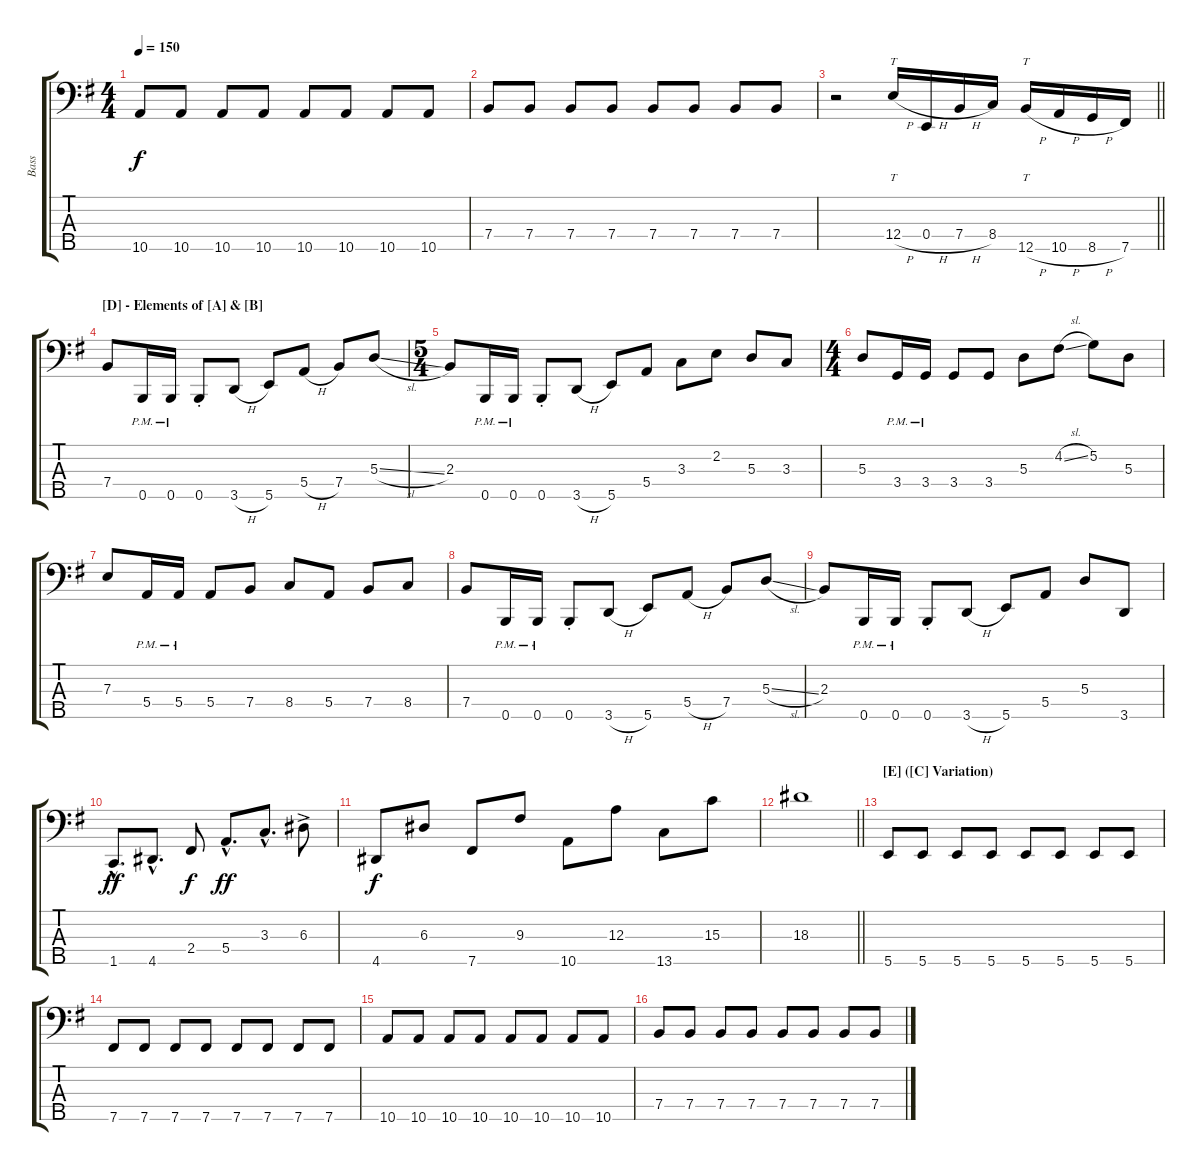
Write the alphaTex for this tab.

\track ("Bass" "Bass") {instrument electricbassfinger}
\staff {score tabs}
\tuning (G2 D2 A1 E1 B0) {hide}
\ts (4 4)
\tempo 150
\clef f4
\ks eminor
10.5.8{dy f} 10.5.8 10.5.8 10.5.8 10.5.8 10.5.8 10.5.8 10.5.8 |
7.4.8 7.4.8 7.4.8 7.4.8 7.4.8 7.4.8 7.4.8 7.4.8 |
\barLineRight lightlight
r.2 12.4{h}.16{tt} 0.4{h}.16 7.4{h}.16 8.4.16 12.5{h}.16{tt} 10.5{h}.16 8.5{h}.16 7.5.16 |
\section ("" "[D] - Elements of [A] & [B]")
7.4.8 0.5{pm}.16 0.5{pm}.16 0.5{st}.8 3.5{h}.8 5.5.8 5.4{h}.8 7.4.8 5.3{sl}.8 |
\ts (5 4)
2.3.8 0.5{pm}.16 0.5{pm}.16 0.5{st}.8 3.5{h}.8 5.5.8 5.4.8 3.3.8 2.2.8 5.3.8 3.3.8 |
\ts (4 4)
5.3.8 3.4{pm}.16 3.4{pm}.16 3.4.8 3.4.8 5.3.8 4.2{sl}.8 5.2.8 5.3.8 |
7.3.8 5.4{pm}.16 5.4{pm}.16 5.4.8 7.4.8 8.4.8 5.4.8 7.4.8 8.4.8 |
7.4.8 0.5{pm}.16 0.5{pm}.16 0.5{st}.8 3.5{h}.8 5.5.8 5.4{h}.8 7.4.8 5.3{sl}.8 |
2.3.8 0.5{pm}.16 0.5{pm}.16 0.5{st}.8 3.5{h}.8 5.5.8 5.4.8 5.3.8 3.5.8 |
1.5{hac}.8{d dy ff} 4.5{hac}.8{d} 2.4.8{dy f} 5.4{hac}.8{d dy ff} 3.3{hac}.8{d} 6.3{ac}.8 |
4.5.8{dy f} 6.3.8 7.5.8 9.3.8 10.5.8 12.3.8 13.5.8 15.3.8 |
\barLineRight lightlight
18.3.1 |
\section ("" "[E] ([C] Variation)")
5.5.8 5.5.8 5.5.8 5.5.8 5.5.8 5.5.8 5.5.8 5.5.8 |
7.5.8 7.5.8 7.5.8 7.5.8 7.5.8 7.5.8 7.5.8 7.5.8 |
10.5.8 10.5.8 10.5.8 10.5.8 10.5.8 10.5.8 10.5.8 10.5.8 |
7.4.8 7.4.8 7.4.8 7.4.8 7.4.8 7.4.8 7.4.8 7.4.8
